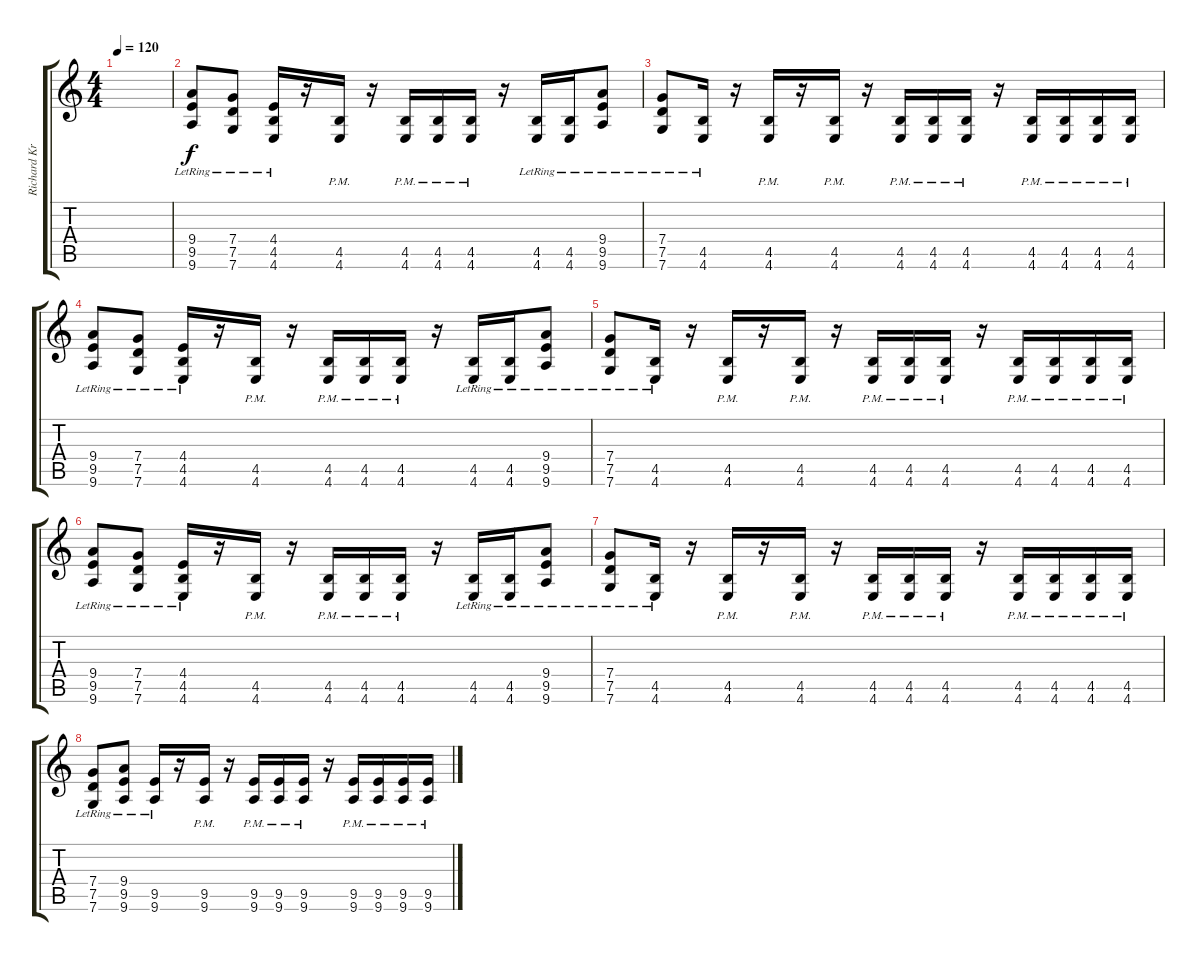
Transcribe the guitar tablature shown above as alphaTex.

\track ("Richard Kruspe - Guitar I" "Richard Kr") {instrument distortionguitar}
\staff {score tabs}
\tuning (D4 A3 F3 C3 G2 C2) {hide}
\ts (4 4)
\tempo 120
\clef g2
\ks c
|
(9.4{lr} 9.5{lr} 9.6{lr}).8 (7.4{lr} 7.5{lr} 7.6{lr}).8 (4.4{lr} 4.5{lr} 4.6{lr}).16 r.16 (4.5{pm} 4.6{pm}).16 r.16 (4.5{pm} 4.6{pm}).16 (4.5{pm} 4.6{pm}).16 (4.5{pm} 4.6{pm}).16 r.16 (4.5{lr} 4.6{lr}).16 (4.5{lr} 4.6{lr}).16 (9.4{lr} 9.5{lr} 9.6{lr}).8 |
(7.4{lr} 7.5{lr} 7.6{lr}).8 (4.5{lr} 4.6{lr}).16 r.16 (4.5{pm} 4.6{pm}).16 r.16 (4.5{pm} 4.6{pm}).16 r.16 (4.5{pm} 4.6{pm}).16 (4.5{pm} 4.6{pm}).16 (4.5{pm} 4.6{pm}).16 r.16 (4.5{pm} 4.6{pm}).16 (4.5{pm} 4.6{pm}).16 (4.5{pm} 4.6{pm}).16 (4.5{pm} 4.6{pm}).16 |
(9.4{lr} 9.5{lr} 9.6{lr}).8 (7.4{lr} 7.5{lr} 7.6{lr}).8 (4.4{lr} 4.5{lr} 4.6{lr}).16 r.16 (4.5{pm} 4.6{pm}).16 r.16 (4.5{pm} 4.6{pm}).16 (4.5{pm} 4.6{pm}).16 (4.5{pm} 4.6{pm}).16 r.16 (4.5{lr} 4.6{lr}).16 (4.5{lr} 4.6{lr}).16 (9.4{lr} 9.5{lr} 9.6{lr}).8 |
(7.4{lr} 7.5{lr} 7.6{lr}).8 (4.5{lr} 4.6{lr}).16 r.16 (4.5{pm} 4.6{pm}).16 r.16 (4.5{pm} 4.6{pm}).16 r.16 (4.5{pm} 4.6{pm}).16 (4.5{pm} 4.6{pm}).16 (4.5{pm} 4.6{pm}).16 r.16 (4.5{pm} 4.6{pm}).16 (4.5{pm} 4.6{pm}).16 (4.5{pm} 4.6{pm}).16 (4.5{pm} 4.6{pm}).16 |
(9.4{lr} 9.5{lr} 9.6{lr}).8 (7.4{lr} 7.5{lr} 7.6{lr}).8 (4.4{lr} 4.5{lr} 4.6{lr}).16 r.16 (4.5{pm} 4.6{pm}).16 r.16 (4.5{pm} 4.6{pm}).16 (4.5{pm} 4.6{pm}).16 (4.5{pm} 4.6{pm}).16 r.16 (4.5{lr} 4.6{lr}).16 (4.5{lr} 4.6{lr}).16 (9.4{lr} 9.5{lr} 9.6{lr}).8 |
(7.4{lr} 7.5{lr} 7.6{lr}).8 (4.5{lr} 4.6{lr}).16 r.16 (4.5{pm} 4.6{pm}).16 r.16 (4.5{pm} 4.6{pm}).16 r.16 (4.5{pm} 4.6{pm}).16 (4.5{pm} 4.6{pm}).16 (4.5{pm} 4.6{pm}).16 r.16 (4.5{pm} 4.6{pm}).16 (4.5{pm} 4.6{pm}).16 (4.5{pm} 4.6{pm}).16 (4.5{pm} 4.6{pm}).16 |
(7.4{lr} 7.5{lr} 7.6{lr}).8 (9.4{lr} 9.5{lr} 9.6{lr}).8 (9.5{lr} 9.6{lr}).16 r.16 (9.5{pm} 9.6{pm}).16 r.16 (9.5{pm} 9.6{pm}).16 (9.5{pm} 9.6{pm}).16 (9.5{pm} 9.6{pm}).16 r.16 (9.5{pm} 9.6{pm}).16 (9.5{pm} 9.6{pm}).16 (9.5{pm} 9.6{pm}).16 (9.5{pm} 9.6{pm}).16
